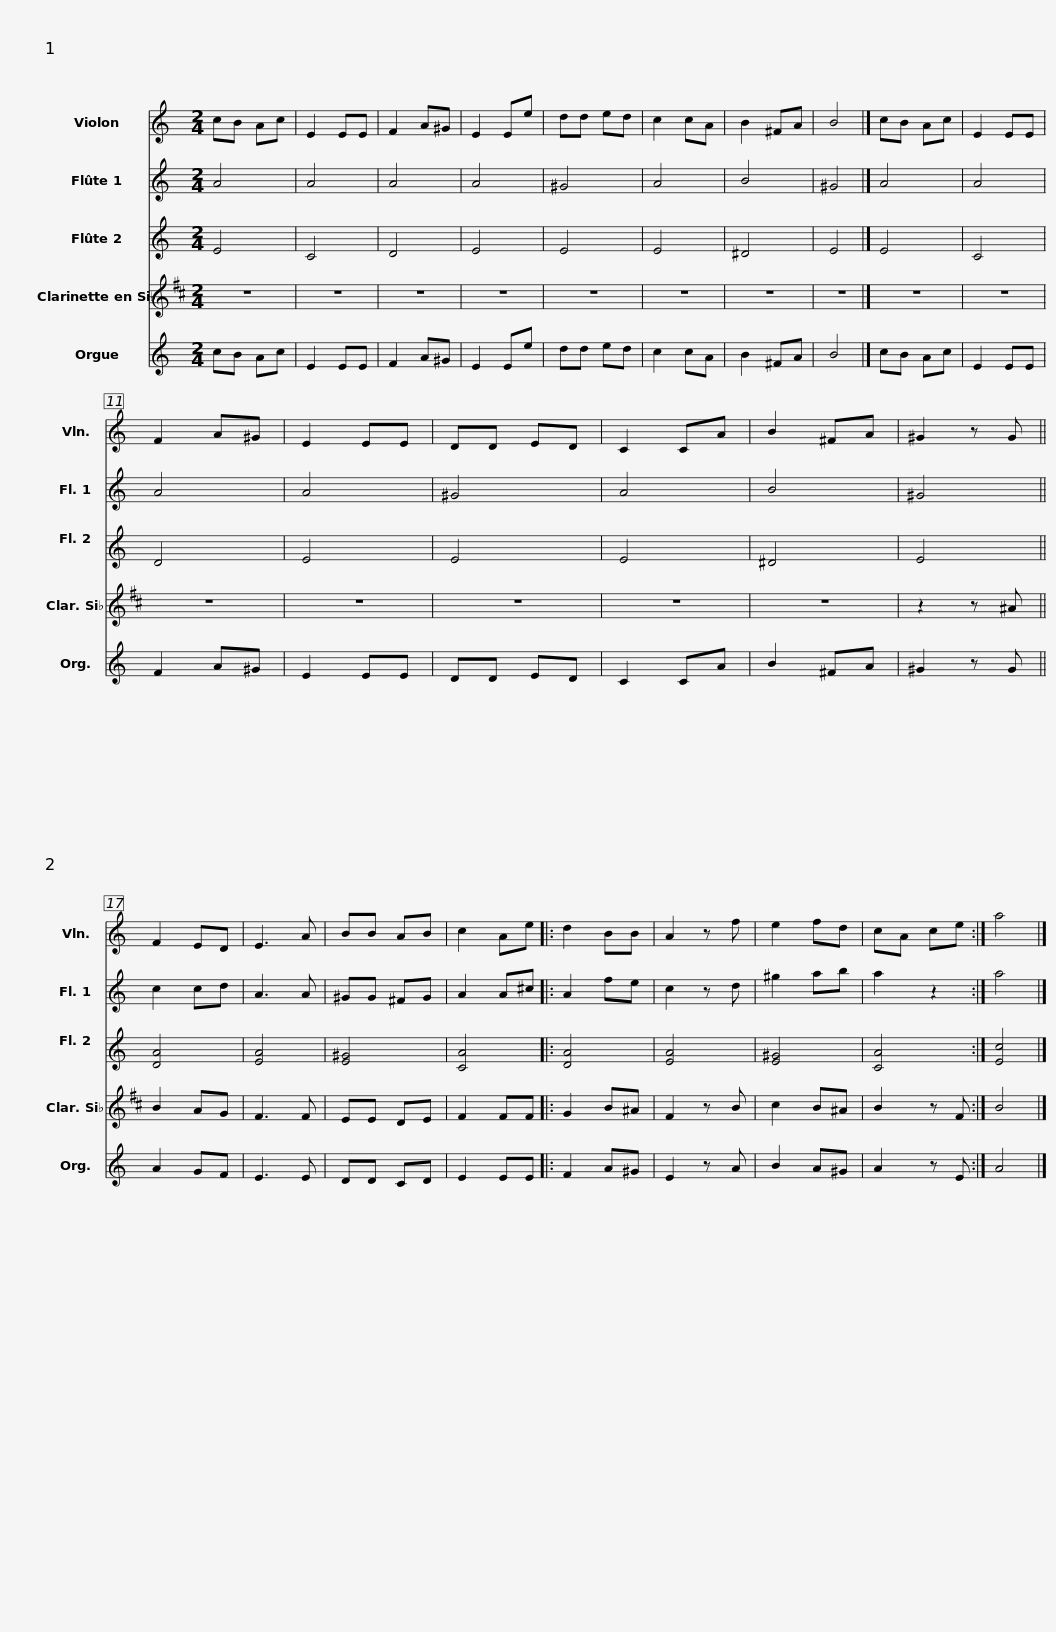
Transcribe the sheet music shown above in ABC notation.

X:1
%%score 1 2 3 4 5
L:1/8
M:2/4
I:linebreak $
K:C
V:1 treble
V:2 treble
V:3 treble
V:4 treble transpose=-2
V:5 treble
V:1
 cB Ac | E2 EE | F2 A^G | E2 Ee | dd ed | %5
 c2 cA | B2 ^FA | B4 |]$ cB Ac | E2 EE | %10
 F2 A^G | E2 EE | DD ED | C2 CA | B2 ^FA | %15
 ^G2 z G ||$ F2 ED | E3 A | BB AB | c2 Ae |: %20
 d2 BB | A2 z f | e2 fd | cA ce :| a4 |] %25
V:2
 A4 | A4 | A4 | A4 | ^G4 | %5
 A4 | B4 | ^G4 |]$ A4 | A4 | %10
 A4 | A4 | ^G4 | A4 | B4 | %15
 ^G4 ||$ c2 cd | A3 A | ^GG ^FG | A2 A^c |: %20
 A2 fe | c2 z d | ^g2 ab | a2 z2 :| a4 |] %25
V:3
 E4 | C4 | D4 | E4 | E4 | %5
 E4 | ^D4 | E4 |]$ E4 | C4 | %10
 D4 | E4 | E4 | E4 | ^D4 | %15
 E4 ||$ [DA]4 | [EA]4 | [E^G]4 | [CA]4 |: %20
 [DA]4 | [EA]4 | [E^G]4 | [CA]4 :| [Ec]4 |] %25
V:4
[K:D] z4 | z4 | z4 | z4 | z4 | %5
 z4 | z4 | z4 |]$ z4 | z4 | %10
 z4 | z4 | z4 | z4 | z4 | %15
 z2 z ^A ||$ B2 AG | F3 F | EE DE | F2 FF |: %20
 G2 B^A | F2 z B | c2 B^A | B2 z F :| B4 |] %25
V:5
 cB Ac | E2 EE | F2 A^G | E2 Ee | dd ed | %5
 c2 cA | B2 ^FA | B4 |]$ cB Ac | E2 EE | %10
 F2 A^G | E2 EE | DD ED | C2 CA | B2 ^FA | %15
 ^G2 z G ||$ A2 GF | E3 E | DD CD | E2 EE |: %20
 F2 A^G | E2 z A | B2 A^G | A2 z E :| A4 |] %25
